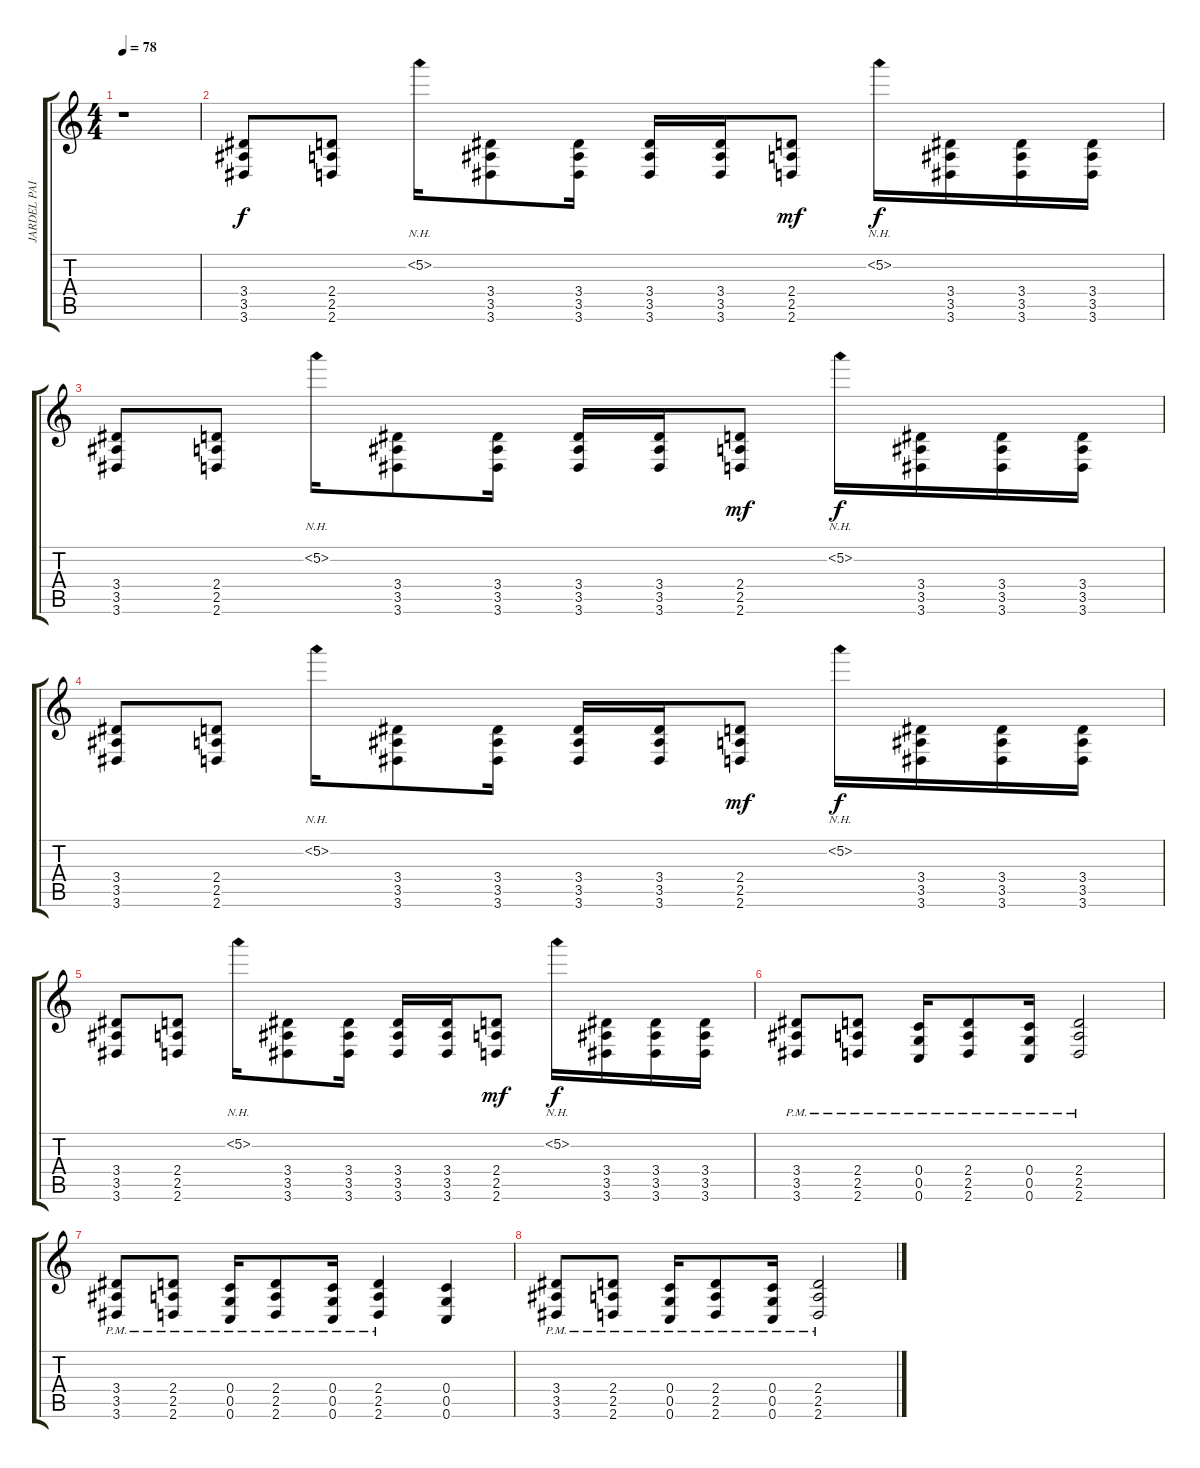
\track ("JARDEL PAISANTE" "JARDEL PAI") {instrument distortionguitar}
\staff {score tabs}
\tuning (D4 A3 F3 C3 G2 C2) {hide}
\ts (4 4)
\tempo 78
\clef g2
\ks c
r.1{dy f instrument distortionguitar} |
(3.4 3.5 3.6).8 (2.4 2.5 2.6).8 5.2{nh}.16 (3.4 3.5 3.6).8 (3.4 3.5 3.6).16 (3.4 3.5 3.6).16 (3.4 3.5 3.6).16 (2.4 2.5 2.6).8{dy mf} 5.2{nh}.16{dy f} (3.4 3.5 3.6).16 (3.4 3.5 3.6).16 (3.4 3.5 3.6).16 |
(3.4 3.5 3.6).8 (2.4 2.5 2.6).8 5.2{nh}.16 (3.4 3.5 3.6).8 (3.4 3.5 3.6).16 (3.4 3.5 3.6).16 (3.4 3.5 3.6).16 (2.4 2.5 2.6).8{dy mf} 5.2{nh}.16{dy f} (3.4 3.5 3.6).16 (3.4 3.5 3.6).16 (3.4 3.5 3.6).16 |
(3.4 3.5 3.6).8 (2.4 2.5 2.6).8 5.2{nh}.16 (3.4 3.5 3.6).8 (3.4 3.5 3.6).16 (3.4 3.5 3.6).16 (3.4 3.5 3.6).16 (2.4 2.5 2.6).8{dy mf} 5.2{nh}.16{dy f} (3.4 3.5 3.6).16 (3.4 3.5 3.6).16 (3.4 3.5 3.6).16 |
(3.4 3.5 3.6).8 (2.4 2.5 2.6).8 5.2{nh}.16 (3.4 3.5 3.6).8 (3.4 3.5 3.6).16 (3.4 3.5 3.6).16 (3.4 3.5 3.6).16 (2.4 2.5 2.6).8{dy mf} 5.2{nh}.16{dy f} (3.4 3.5 3.6).16 (3.4 3.5 3.6).16 (3.4 3.5 3.6).16 |
(3.4{pm} 3.5{pm} 3.6{pm}).8 (2.4{pm} 2.5{pm} 2.6{pm}).8 (0.4{pm} 0.5{pm} 0.6{pm}).16 (2.4{pm} 2.5{pm} 2.6{pm}).8 (0.4{pm} 0.5{pm} 0.6{pm}).16 (2.4{pm} 2.5{pm} 2.6{pm}).2 |
(3.4{pm} 3.5{pm} 3.6{pm}).8 (2.4{pm} 2.5{pm} 2.6{pm}).8 (0.4{pm} 0.5{pm} 0.6{pm}).16 (2.4{pm} 2.5{pm} 2.6{pm}).8 (0.4{pm} 0.5{pm} 0.6{pm}).16 (2.4{pm} 2.5{pm} 2.6{pm}).4 (0.4 0.5 0.6).4 |
(3.4{pm} 3.5{pm} 3.6{pm}).8 (2.4{pm} 2.5{pm} 2.6{pm}).8 (0.4{pm} 0.5{pm} 0.6{pm}).16 (2.4{pm} 2.5{pm} 2.6{pm}).8 (0.4{pm} 0.5{pm} 0.6{pm}).16 (2.4{pm} 2.5{pm} 2.6{pm}).2
